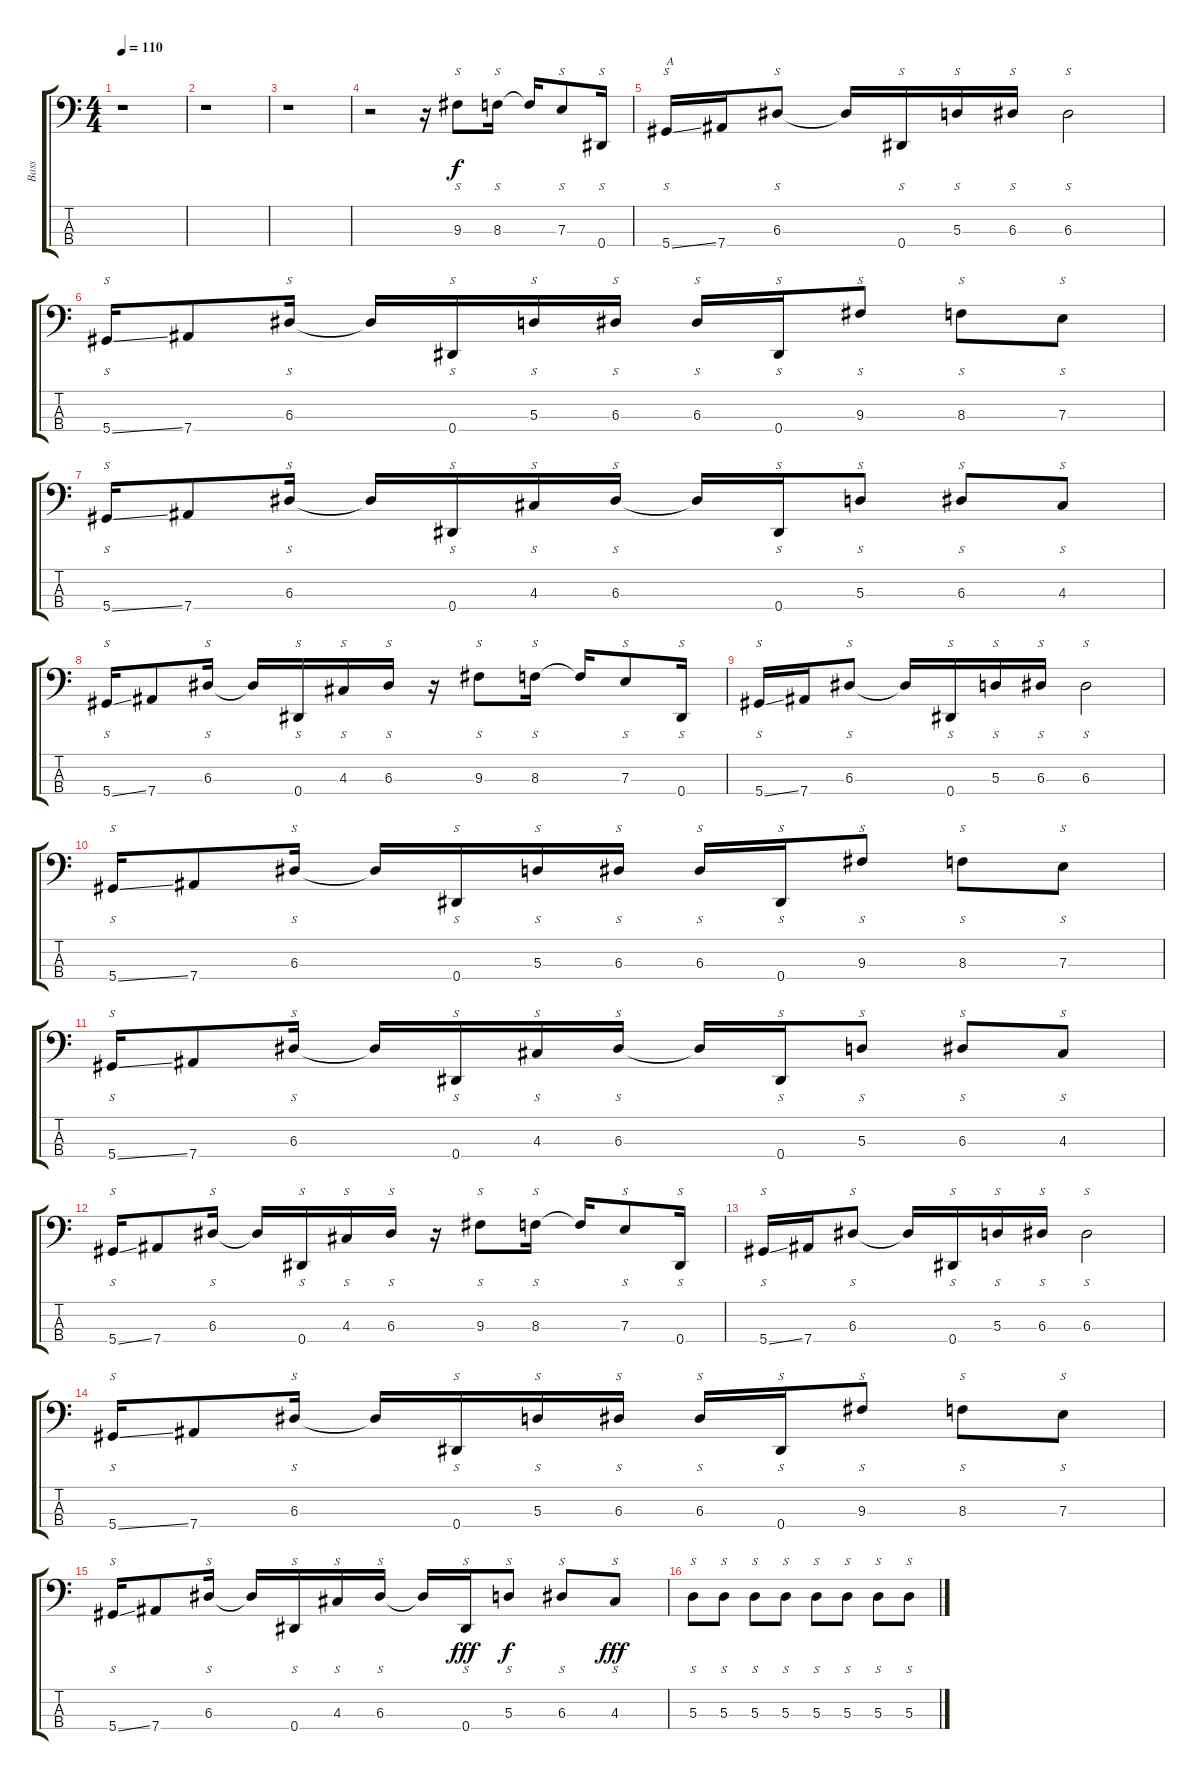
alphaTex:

\track ("Bass" "Bass") {instrument slapbass1}
\staff {score tabs}
\tuning (G2 D2 A1 Eb1) {hide}
\ts (4 4)
\tempo 110
\clef f4
\ks c
r.1{dy f instrument slapbass1} |
r.1 |
r.1 |
r.2 r.16 9.3.8{s} 8.3.16{s} 8.3{t}.16 7.3.8{s} 0.4.16{s} |
5.4{ss}.16{s txt "A"} 7.4.16 6.3.8{s} 6.3{t}.16 0.4.16{s} 5.3.16{s} 6.3.16{s} 6.3.2{s} |
5.4{ss}.16{s} 7.4.8 6.3.16{s} 6.3{t}.16 0.4.16{s} 5.3.16{s} 6.3.16{s} 6.3.16{s} 0.4.16{s} 9.3.8{s} 8.3.8{s} 7.3.8{s} |
5.4{ss}.16{s} 7.4.8 6.3.16{s} 6.3{t}.16 0.4.16{s} 4.3.16{s} 6.3.16{s} 6.3{t}.16 0.4.16{s} 5.3.8{s} 6.3.8{s} 4.3.8{s} |
5.4{ss}.16{s} 7.4.8 6.3.16{s} 6.3{t}.16 0.4.16{s} 4.3.16{s} 6.3.16{s} r.16 9.3.8{s} 8.3.16{s} 8.3{t}.16 7.3.8{s} 0.4.16{s} |
5.4{ss}.16{s} 7.4.16 6.3.8{s} 6.3{t}.16 0.4.16{s} 5.3.16{s} 6.3.16{s} 6.3.2{s} |
5.4{ss}.16{s} 7.4.8 6.3.16{s} 6.3{t}.16 0.4.16{s} 5.3.16{s} 6.3.16{s} 6.3.16{s} 0.4.16{s} 9.3.8{s} 8.3.8{s} 7.3.8{s} |
5.4{ss}.16{s} 7.4.8 6.3.16{s} 6.3{t}.16 0.4.16{s} 4.3.16{s} 6.3.16{s} 6.3{t}.16 0.4.16{s} 5.3.8{s} 6.3.8{s} 4.3.8{s} |
5.4{ss}.16{s} 7.4.8 6.3.16{s} 6.3{t}.16 0.4.16{s} 4.3.16{s} 6.3.16{s} r.16 9.3.8{s} 8.3.16{s} 8.3{t}.16 7.3.8{s} 0.4.16{s} |
5.4{ss}.16{s} 7.4.16 6.3.8{s} 6.3{t}.16 0.4.16{s} 5.3.16{s} 6.3.16{s} 6.3.2{s} |
5.4{ss}.16{s} 7.4.8 6.3.16{s} 6.3{t}.16 0.4.16{s} 5.3.16{s} 6.3.16{s} 6.3.16{s} 0.4.16{s} 9.3.8{s} 8.3.8{s} 7.3.8{s} |
5.4{ss}.16{s} 7.4.8 6.3.16{s} 6.3{t}.16 0.4.16{s} 4.3.16{s} 6.3.16{s} 6.3{t}.16 0.4.16{s dy fff} 5.3.8{s dy f} 6.3.8{s} 4.3.8{s dy fff} |
5.3.8{s} 5.3.8{s} 5.3.8{s} 5.3.8{s} 5.3.8{s} 5.3.8{s} 5.3.8{s} 5.3.8{s}
